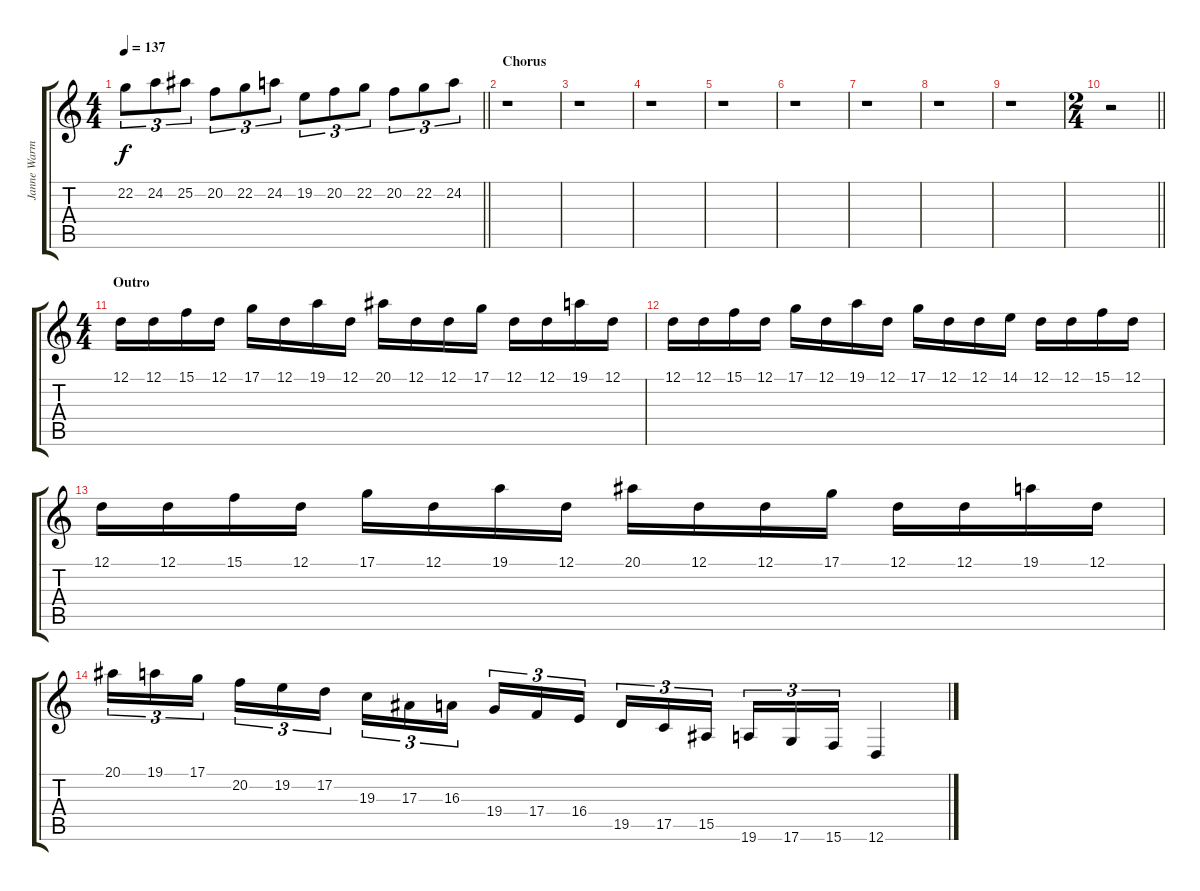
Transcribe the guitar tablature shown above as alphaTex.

\track ("Janne Warman" "Janne Warm") {instrument honkytonkpiano}
\staff {score tabs}
\tuning (D4 A3 F3 C3 G2 D2) {hide}
\ts (4 4)
\tempo 137
\clef g2
\barLineRight lightlight
\ks c
22.2.8{tu (3 2) dy f} 24.2.8{tu (3 2)} 25.2.8{tu (3 2)} 20.2.8{tu (3 2)} 22.2.8{tu (3 2)} 24.2.8{tu (3 2)} 19.2.8{tu (3 2)} 20.2.8{tu (3 2)} 22.2.8{tu (3 2)} 20.2.8{tu (3 2)} 22.2.8{tu (3 2)} 24.2.8{tu (3 2)} |
\section ("" "Chorus")
r.1 |
r.1 |
r.1 |
r.1 |
r.1 |
r.1 |
r.1 |
r.1 |
\ts (2 4)
\barLineRight lightlight
r.2 |
\ts (4 4)
\section ("" "Outro")
12.1.16 12.1.16 15.1.16 12.1.16 17.1.16 12.1.16 19.1.16 12.1.16 20.1.16 12.1.16 12.1.16 17.1.16 12.1.16 12.1.16 19.1.16 12.1.16 |
12.1.16 12.1.16 15.1.16 12.1.16 17.1.16 12.1.16 19.1.16 12.1.16 17.1.16 12.1.16 12.1.16 14.1.16 12.1.16 12.1.16 15.1.16 12.1.16 |
12.1.16 12.1.16 15.1.16 12.1.16 17.1.16 12.1.16 19.1.16 12.1.16 20.1.16 12.1.16 12.1.16 17.1.16 12.1.16 12.1.16 19.1.16 12.1.16 |
20.1.16{tu (3 2)} 19.1.16{tu (3 2)} 17.1.16{tu (3 2)} 20.2.16{tu (3 2)} 19.2.16{tu (3 2)} 17.2.16{tu (3 2)} 19.3.16{tu (3 2)} 17.3.16{tu (3 2)} 16.3.16{tu (3 2)} 19.4.16{tu (3 2)} 17.4.16{tu (3 2)} 16.4.16{tu (3 2)} 19.5.16{tu (3 2)} 17.5.16{tu (3 2)} 15.5.16{tu (3 2)} 19.6.16{tu (3 2)} 17.6.16{tu (3 2)} 15.6.16{tu (3 2)} 12.6.4
